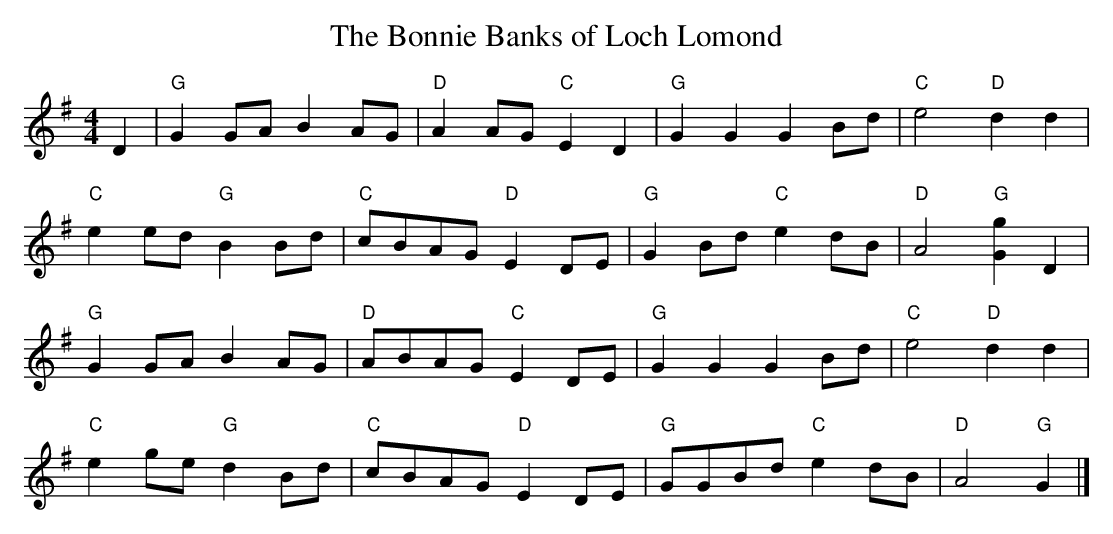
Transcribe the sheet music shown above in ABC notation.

X:1
T:The Bonnie Banks of Loch Lomond
M:4/4
L:1/8
K:G
D2 | "G"G2 GA B2 AG | "D"A2 AG "C"E2 D2 | "G"G2 G2 G2 Bd | "C"e4 "D"d2 d2 |
"C"e2 ed "G"B2 Bd | "C"cBAG "D"E2 DE | "G"G2 Bd "C"e2 dB | "D"A4 "G"[g2G2] D2 |
"G"G2 GA B2 AG | "D"ABAG "C"E2 DE | "G"G2 G2 G2 Bd | "C"e4 "D"d2 d2 |
"C"e2 ge "G"d2 Bd | "C"cBAG "D"E2 DE | "G"GGBd "C"e2 dB | "D"A4 "G"G2 |]
